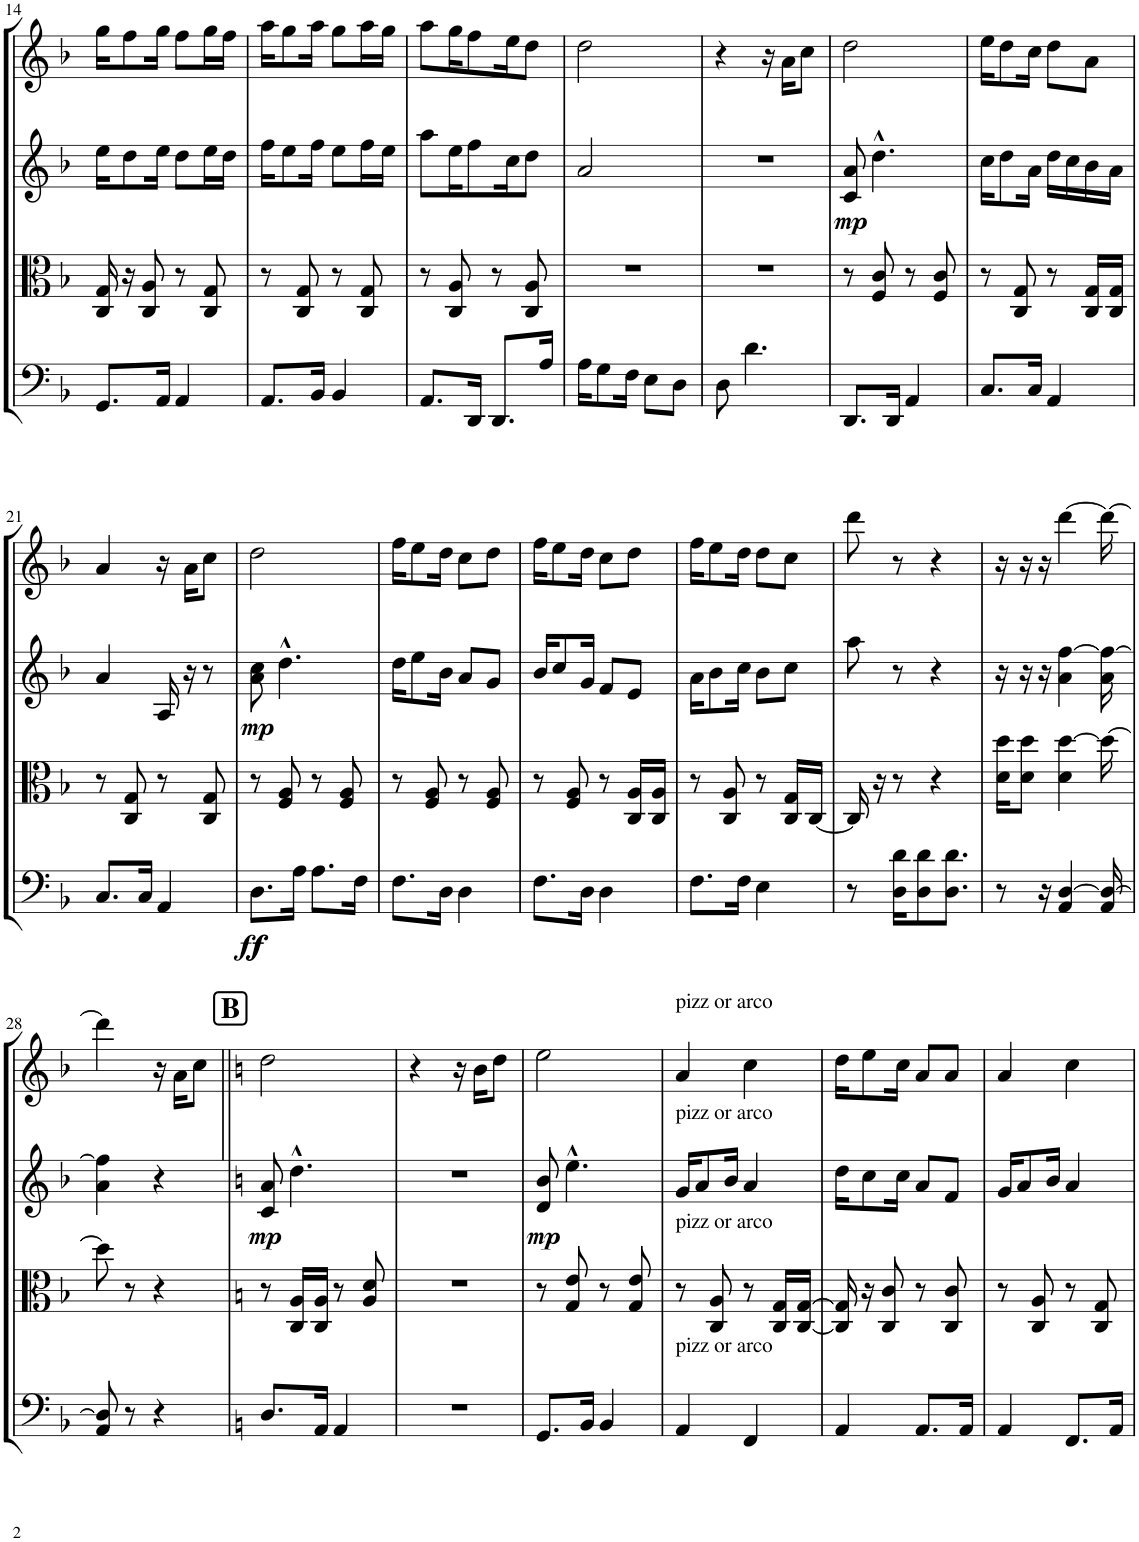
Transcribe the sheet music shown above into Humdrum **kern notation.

**kern	**dynam	**kern	**kern	**dynam	**kern
*part4	*part4	*part3	*part2	*part2	*part1
*staff4	*staff4	*staff3	*staff2	*staff2	*staff1
*I"Violoncello	*	*I"Viola	*I"Violin II	*	*I"Violin I
*I'Vc	*	*I'Vla	*I'Vln	*	*I'Vln
!!LO:PB:g=z
*clefF4	*	*clefC3	*clefG2	*	*clefG2
*k[b-]	*	*k[b-]	*k[b-]	*	*k[b-]
*M2/4	*	*M2/4	*M2/4	*	*M2/4
=14	=14	=14	=14	=14	=14
8.GG/L	.	16C/ 16G/	16ee\KL	.	16gg\KL
.	.	16r	8dd\	.	8ff\
.	.	8C/ 8A/	.	.	.
16AA/Jk	.	.	16ee\Jk	.	16gg\Jk
4AA/	.	8r	8dd\L	.	8ff\L
.	.	8C/ 8G/	16ee\L	.	16gg\L
.	.	.	16dd\JJ	.	16ff\JJ
=15	=15	=15	=15	=15	=15
8.AA/L	.	8r	16ff\KL	.	16aa\KL
.	.	.	8ee\	.	8gg\
.	.	8C/ 8G/	.	.	.
16BB-/Jk	.	.	16ff\Jk	.	16aa\Jk
4BB-/	.	8r	8ee\L	.	8gg\L
.	.	8C/ 8G/	16ff\L	.	16aa\L
.	.	.	16ee\JJ	.	16gg\JJ
=16	=16	=16	=16	=16	=16
8.AA/L	.	8r	8aa\L	.	8aa\L
.	.	8C/ 8A/	16ee\K	.	16gg\K
16DD/Jk	.	.	8ff\	.	8ff\
8.DD/L	.	8r	.	.	.
.	.	.	16cc\K	.	16ee\K
.	.	8C/ 8A/	8dd\J	.	8dd\J
16A/Jk	.	.	.	.	.
=17	=17	=17	=17	=17	=17
16A\KL	.	2r	2a/	.	2dd\
8G\	.	.	.	.	.
16F\Jk	.	.	.	.	.
8E\L	.	.	.	.	.
8D\J	.	.	.	.	.
=18	=18	=18	=18	=18	=18
8D\	.	2r	2r	.	4r
4.d\	.	.	.	.	.
.	.	.	.	.	16r
.	.	.	.	.	16a\KL
.	.	.	.	.	8cc\J
=19	=19	=19	=19	=19	=19
!	!	!	!	!LO:DY:b	!
8.DD/L	.	8r	8c/ 8a/	mp	2dd\
.	.	8F/ 8c/	4.dd^^\	.	.
16DD/Jk	.	.	.	.	.
4AA/	.	8r	.	.	.
.	.	8F/ 8c/	.	.	.
=20	=20	=20	=20	=20	=20
8.C/L	.	8r	16cc\KL	.	16ee\KL
.	.	.	8dd\	.	8dd\
.	.	8C/ 8G/	.	.	.
16C/Jk	.	.	16a\Jk	.	16cc\Jk
4AA/	.	8r	16dd\LL	.	8dd\L
.	.	.	16cc\	.	.
.	.	16C/ 16G/LL	16b-\	.	8a\J
.	.	16C/ 16G/JJ	16a\JJ	.	.
!!LO:LB:g=z
=21	=21	=21	=21	=21	=21
8.C/L	.	8r	4a/	.	4a/
.	.	8C/ 8G/	.	.	.
16C/Jk	.	.	.	.	.
4AA/	.	8r	16A/	.	16r
.	.	.	16r	.	16a\KL
.	.	8C/ 8G/	8r	.	8cc\J
=22	=22	=22	=22	=22	=22
!	!LO:DY:b	!	!	!	!
!	!LO:DY:n=1:b	!	!	!LO:DY:b	!
8.D\L	f ff	8r	8a\ 8cc\	mp	2dd\
.	.	8F/ 8A/	4.dd^^\	.	.
16A\Jk	.	.	.	.	.
8.A\L	.	8r	.	.	.
.	.	8F/ 8A/	.	.	.
16F\Jk	.	.	.	.	.
=23	=23	=23	=23	=23	=23
8.F\L	.	8r	16dd\KL	.	16ff\KL
.	.	.	8ee\	.	8ee\
.	.	8F/ 8A/	.	.	.
16D\Jk	.	.	16b-\Jk	.	16dd\Jk
4D\	.	8r	8a/L	.	8cc\L
.	.	8F/ 8A/	8g/J	.	8dd\J
=24	=24	=24	=24	=24	=24
8.F\L	.	8r	16b-/KL	.	16ff\KL
.	.	.	8cc/	.	8ee\
.	.	8F/ 8A/	.	.	.
16D\Jk	.	.	16g/Jk	.	16dd\Jk
4D\	.	8r	8f/L	.	8cc\L
.	.	16C/ 16A/LL	8e/J	.	8dd\J
.	.	16C/ 16A/JJ	.	.	.
=25	=25	=25	=25	=25	=25
8.F\L	.	8r	16a\KL	.	16ff\KL
.	.	.	8b-\	.	8ee\
.	.	8C/ 8A/	.	.	.
16F\Jk	.	.	16cc\Jk	.	16dd\Jk
4E\	.	8r	8b-\L	.	8dd\L
.	.	16C/ 16G/LL	8cc\J	.	8cc\J
.	.	[16C/JJ	.	.	.
=26	=26	=26	=26	=26	=26
8r	.	16C/]	8aa\	.	8ddd\
.	.	16r	.	.	.
16D\ 16d\KL	.	8r	8r	.	8r
8D\ 8d\	.	.	.	.	.
.	.	4r	4r	.	4r
8.D\ 8.d\J	.	.	.	.	.
=27	=27	=27	=27	=27	=27
8r	.	16d\ 16dd\KL	16r	.	16r
.	.	8d\ 8dd\J	16r	.	16r
16r	.	.	16r	.	16r
4AA/ [4D/	.	4d\ [4dd\	4a\ [4ff\	.	[4ddd\
16AA/ 16D/_	.	16dd\_	16a\ 16ff\_	.	16ddd\_
!!LO:LB:g=z
=28	=28	=28	=28	=28	=28
8AA/ 8D/]	.	8dd\]	4a\ 4ff\]	.	4ddd\]
8r	.	8r	.	.	.
4r	.	4r	4r	.	16r
.	.	.	.	.	16a\KL
.	.	.	.	.	8cc\J
!!LO:REH:place=s1:a:B:cj:fs=14:t=B
=29||	=29||	=29||	=29||	=29||	=29||
*k[]	*	*k[]	*k[]	*	*k[]
!	!	!	!	!LO:DY:b	!
8.D/L	.	8r	8c/ 8a/	mp	2dd\
.	.	16C/ 16A/LL	4.dd^^\	.	.
16AA/Jk	.	16C/ 16A/JJ	.	.	.
4AA/	.	8r	.	.	.
.	.	8A/ 8d/	.	.	.
=30	=30	=30	=30	=30	=30
2r	.	2r	2r	.	4r
.	.	.	.	.	16r
.	.	.	.	.	16b\KL
.	.	.	.	.	8dd\J
=31	=31	=31	=31	=31	=31
!	!	!	!	!LO:DY:b	!
8.GG/L	.	8r	8d/ 8b/	mp	2ee\
.	.	8G/ 8e/	4.ee^^\	.	.
16BB/Jk	.	.	.	.	.
4BB/	.	8r	.	.	.
.	.	8G/ 8e/	.	.	.
=32	=32	=32	=32	=32	=32
!	!	!	!	!	!LO:TX:a:t=pizz or arco
!	!	!	!LO:TX:a:t=pizz or arco	!	!
!	!	!LO:TX:a:t=pizz or arco	!	!	!
!LO:TX:a:t=pizz or arco	!	!	!	!	!
4AA/	.	8r	16g/KL	.	4a/
.	.	.	8a/	.	.
.	.	8C/ 8A/	.	.	.
.	.	.	16b/Jk	.	.
4FF/	.	8r	4a/	.	4cc\
.	.	16C/ 16G/LL	.	.	.
.	.	[16C/ [16G/JJ	.	.	.
=33	=33	=33	=33	=33	=33
4AA/	.	16C/] 16G/]	16dd\KL	.	16dd\KL
.	.	16r	8cc\	.	8ee\
.	.	8C/ 8c/	.	.	.
.	.	.	16cc\Jk	.	16cc\Jk
8.AA/L	.	8r	8a/L	.	8a/L
.	.	8C/ 8c/	8f/J	.	8a/J
16AA/Jk	.	.	.	.	.
=34	=34	=34	=34	=34	=34
4AA/	.	8r	16g/KL	.	4a/
.	.	.	8a/	.	.
.	.	8C/ 8A/	.	.	.
.	.	.	16b/Jk	.	.
8.FF/L	.	8r	4a/	.	4cc\
.	.	8C/ 8G/	.	.	.
16AA/Jk	.	.	.	.	.
=	=	=	=	=	=
*-	*-	*-	*-	*-	*-
